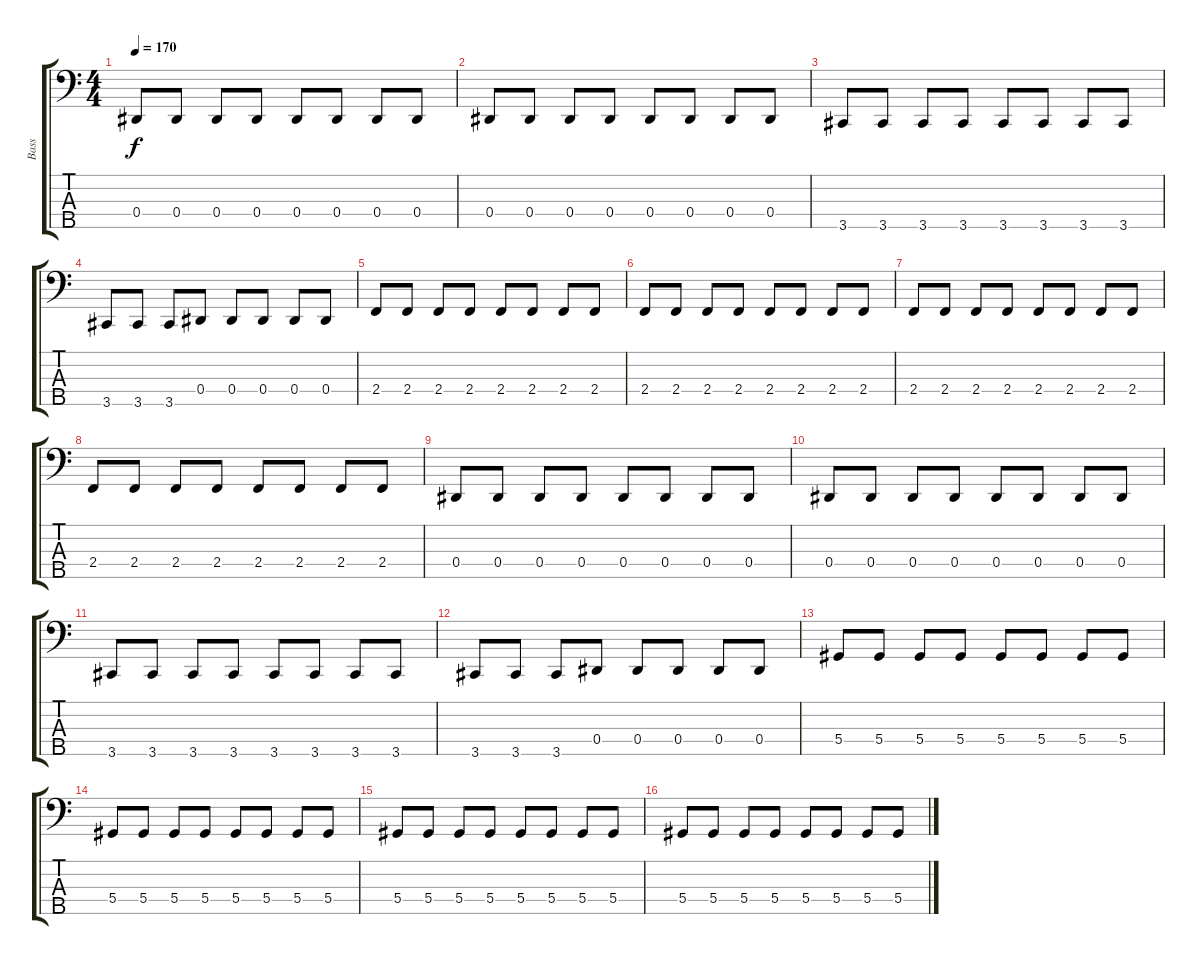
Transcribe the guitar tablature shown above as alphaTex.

\track ("Bass" "Bass") {instrument electricbassfinger}
\staff {score tabs}
\tuning (Gb2 Db2 Ab1 Eb1 Bb0) {hide}
\ts (4 4)
\tempo 170
\clef f4
\ks c
0.4.8{dy f} 0.4.8 0.4.8 0.4.8 0.4.8 0.4.8 0.4.8 0.4.8 |
0.4.8 0.4.8 0.4.8 0.4.8 0.4.8 0.4.8 0.4.8 0.4.8 |
3.5.8 3.5.8 3.5.8 3.5.8 3.5.8 3.5.8 3.5.8 3.5.8 |
3.5.8 3.5.8 3.5.8 0.4.8 0.4.8 0.4.8 0.4.8 0.4.8 |
2.4.8 2.4.8 2.4.8 2.4.8 2.4.8 2.4.8 2.4.8 2.4.8 |
2.4.8 2.4.8 2.4.8 2.4.8 2.4.8 2.4.8 2.4.8 2.4.8 |
2.4.8 2.4.8 2.4.8 2.4.8 2.4.8 2.4.8 2.4.8 2.4.8 |
2.4.8 2.4.8 2.4.8 2.4.8 2.4.8 2.4.8 2.4.8 2.4.8 |
0.4.8 0.4.8 0.4.8 0.4.8 0.4.8 0.4.8 0.4.8 0.4.8 |
0.4.8 0.4.8 0.4.8 0.4.8 0.4.8 0.4.8 0.4.8 0.4.8 |
3.5.8 3.5.8 3.5.8 3.5.8 3.5.8 3.5.8 3.5.8 3.5.8 |
3.5.8 3.5.8 3.5.8 0.4.8 0.4.8 0.4.8 0.4.8 0.4.8 |
5.4.8 5.4.8 5.4.8 5.4.8 5.4.8 5.4.8 5.4.8 5.4.8 |
5.4.8 5.4.8 5.4.8 5.4.8 5.4.8 5.4.8 5.4.8 5.4.8 |
5.4.8 5.4.8 5.4.8 5.4.8 5.4.8 5.4.8 5.4.8 5.4.8 |
5.4.8 5.4.8 5.4.8 5.4.8 5.4.8 5.4.8 5.4.8 5.4.8
